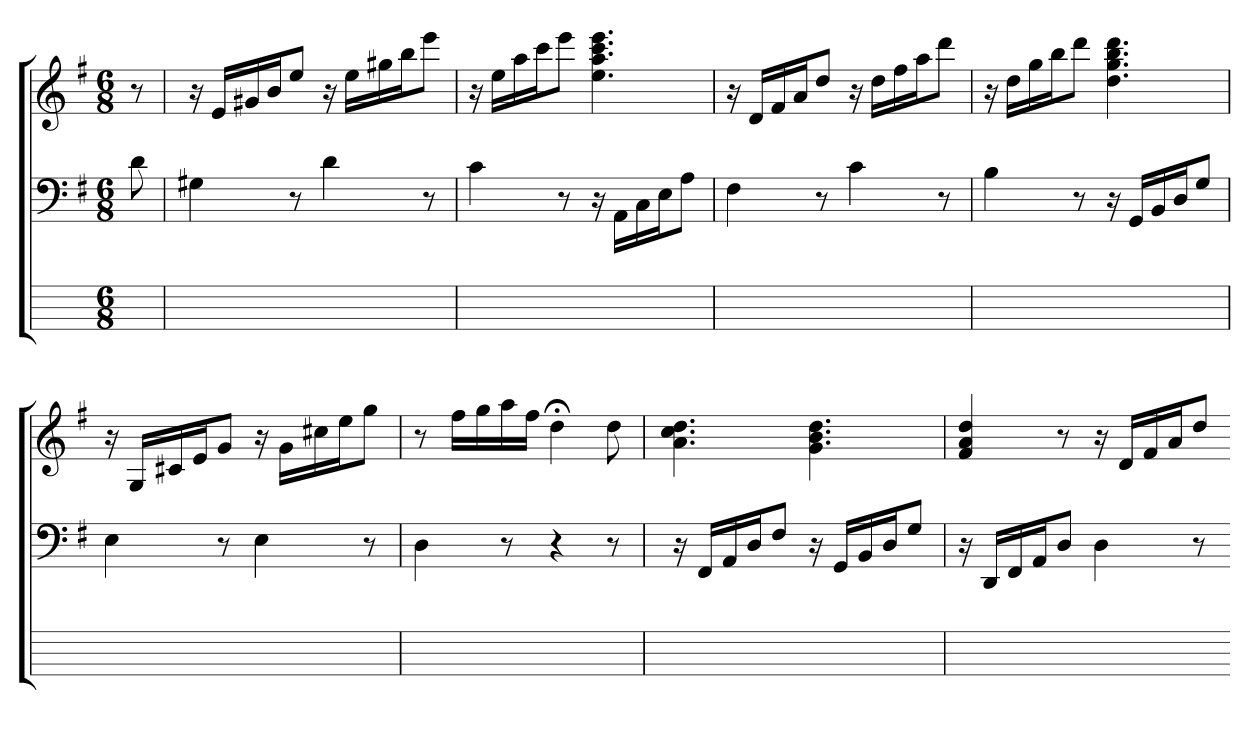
**kern	**kern	**kern
*part3	*part2	*part1
*staff3	*staff2	*staff1
*	*clefF4	*clefG2
*	*k[f#]	*k[f#]
*	*G:	*G:
*M6/8	*M6/8	*M6/8
=	=	=
8ryy	8d	8r
=	=	=
2.ryy	4G#X	16r
.	.	16eLL
.	.	16g#X
.	.	16bJ
.	8r	8eeJ
.	4d	16r
.	.	16eeLL
.	.	16gg#X
.	.	16bbJ
.	8r	8eeeJ
=	=	=
2.ryy	4c	16r
.	.	16eeLL
.	.	16aa
.	.	16cccJ
.	8r	8eeeJ
.	16r	4.ee 4.aa 4.ccc 4.eee
.	16AALL	.
.	16C	.
.	16EJ	.
.	8AJ	.
=	=	=
2.ryy	4F#	16r
.	.	16dLL
.	.	16f#
.	.	16aJ
.	8r	8ddJ
.	4c	16r
.	.	16ddLL
.	.	16ff#
.	.	16aaJ
.	8r	8dddJ
=	=	=
2.ryy	4B	16r
.	.	16ddLL
.	.	16gg
.	.	16bbJ
.	8r	8dddJ
.	16r	4.dd 4.gg 4.bb 4.ddd
.	16GGLL	.
.	16BB	.
.	16DJ	.
.	8GJ	.
=	=	=
2.ryy	4E	16r
.	.	16GLL
.	.	16c#X
.	.	16eJ
.	8r	8gJ
.	4E	16r
.	.	16gLL
.	.	16cc#X
.	.	16eeJ
.	8r	8ggJ
=	=	=
2.ryy	4D	8r
.	.	16ff#LL
.	.	16gg
.	8r	16aa
.	.	16ff#JJ
.	4r	4dd;<
.	8r	8dd
=	=	=
2.ryy	16r	4.a 4.cc 4.dd
.	16FF#LL	.
.	16AA	.
.	16DJ	.
.	8F#J	.
.	16r	4.g 4.b 4.dd
.	16GGLL	.
.	16BB	.
.	16DJ	.
.	8GJ	.
=	=	=
2.ryy	16r	4f# 4a 4dd
.	16DDLL	.
.	16FF#	.
.	16AAJ	.
.	8DJ	8r
.	4D	16r
.	.	16dLL
.	.	16f#
.	.	16aJ
.	8r	8ddJ
=-	=-	=-
*-	*-	*-
